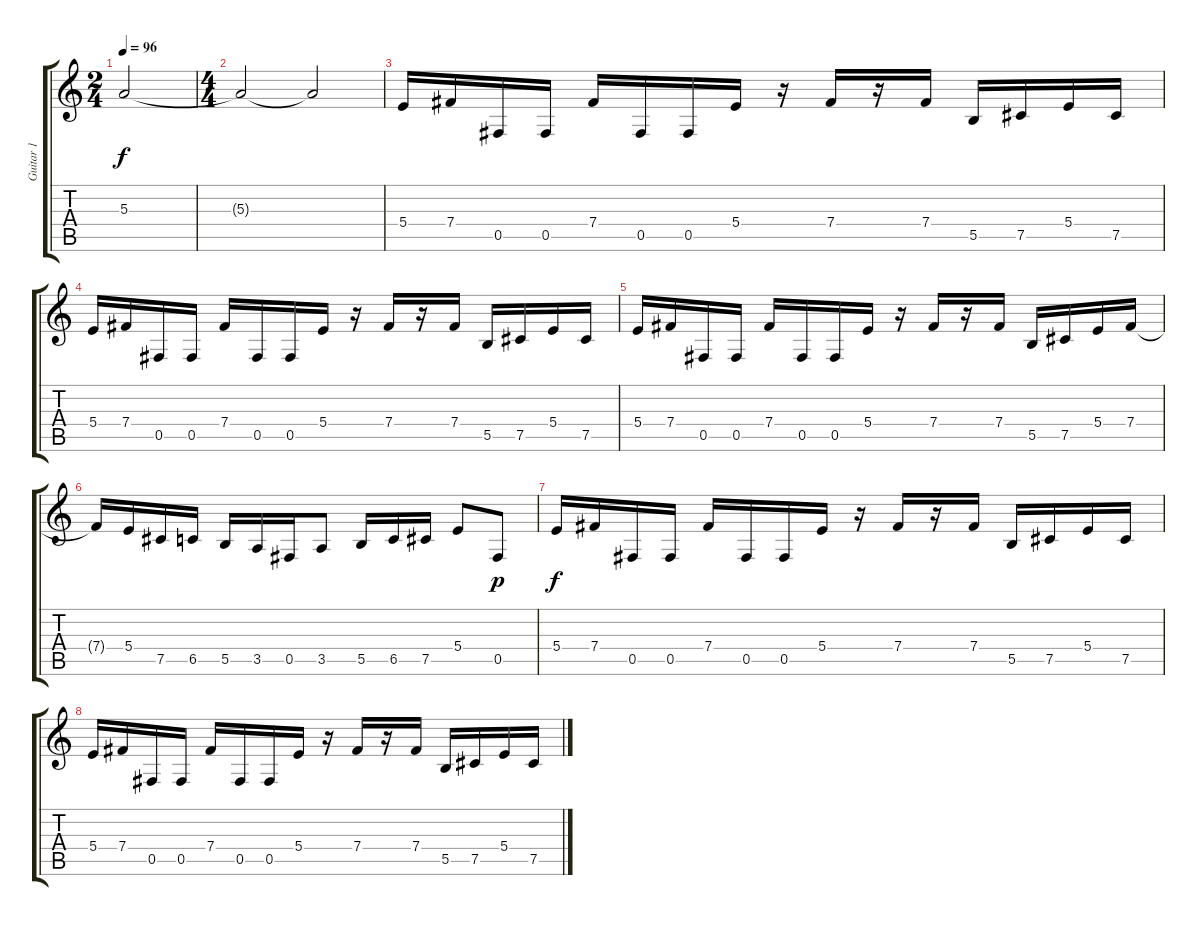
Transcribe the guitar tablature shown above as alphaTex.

\track ("Guitar 1" "Guitar 1") {instrument overdrivenguitar}
\staff {score tabs}
\tuning (Db4 Ab3 E3 B2 Gb2 Db2) {hide}
\ts (2 4)
\tempo 96
\clef g2
\ks c
5.3{t}.2{dy f} |
\ts (4 4)
5.3{t}.2 5.3{t}.2 |
5.4.16 7.4.16 0.5.16 0.5.16 7.4.16 0.5.16 0.5.16 5.4.16 r.16 7.4.16 r.16 7.4.16 5.5.16 7.5.16 5.4.16 7.5.16 |
5.4.16 7.4.16 0.5.16 0.5.16 7.4.16 0.5.16 0.5.16 5.4.16 r.16 7.4.16 r.16 7.4.16 5.5.16 7.5.16 5.4.16 7.5.16 |
5.4.16 7.4.16 0.5.16 0.5.16 7.4.16 0.5.16 0.5.16 5.4.16 r.16 7.4.16 r.16 7.4.16 5.5.16 7.5.16 5.4.16 7.4.16 |
7.4{t}.16 5.4.16 7.5.16 6.5.16 5.5.16 3.5.16 0.5.16 3.5.8 5.5.16 6.5.16 7.5.16 5.4.8 0.5.8{dy p} |
5.4.16{dy f} 7.4.16 0.5.16 0.5.16 7.4.16 0.5.16 0.5.16 5.4.16 r.16 7.4.16 r.16 7.4.16 5.5.16 7.5.16 5.4.16 7.5.16 |
5.4.16 7.4.16 0.5.16 0.5.16 7.4.16 0.5.16 0.5.16 5.4.16 r.16 7.4.16 r.16 7.4.16 5.5.16 7.5.16 5.4.16 7.5.16
